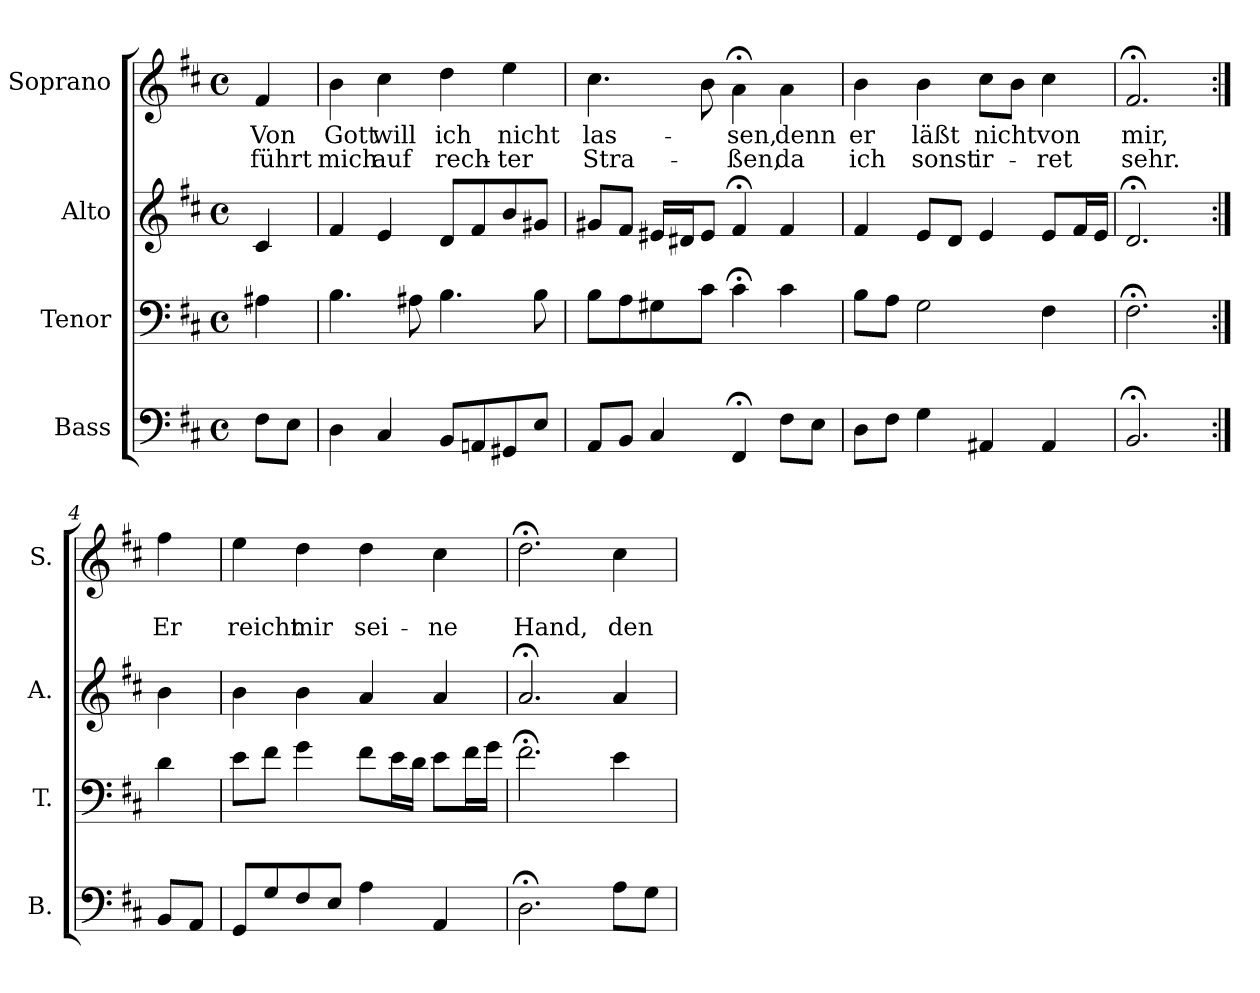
**kern	**kern	**kern	**kern	**text	**text
*part4	*part3	*part2	*part1	*part1	*part1
*staff4	*staff3	*staff2	*staff1	*staff1	*staff1
*I"Bass	*I"Tenor	*I"Alto	*I"Soprano	*	*
*I'B.	*I'T.	*I'A.	*I'S.	*	*
*clefF4	*clefF4	*clefG2	*clefG2	*	*
*k[f#c#]	*k[f#c#]	*k[f#c#]	*k[f#c#]	*	*
*b:	*b:	*b:	*b:	*	*
*M4/4	*M4/4	*M4/4	*M4/4	*	*
*met(c)	*met(c)	*met(c)	*met(c)	*	*
=	=	=	=	=	=
8F#\L	4A#X\	4c#/	4f#/	Von	führt
8E\J	.	.	.	.	.
=1	=1	=1	=1	=1	=1
4D\	4.B\	4f#/	4b\	Gott	mich
4C#/	.	4e/	4cc#\	will	auf
.	8A#X\	.	.	.	.
8BB/L	4.B\	8d/L	4dd\	ich	rech-
8AAn/	.	8f#/	.	.	.
8GG#X/	.	8b/	4ee\	nicht	-ter
8E/J	8B\	8g#X/J	.	.	.
=2	=2	=2	=2	=2	=2
8AA/L	8B\L	8g#X/L	4.cc#\	las-	Stra-
8BB/J	8A\	8f#/J	.	.	.
4C#/	8G#X\	16e#X/LL	.	.	.
.	.	16d#X/J	.	.	.
.	8c#\J	8e#/J	8b\	.	.
4FF#;</	4c#;<\	4f#;</	4a;<\	-sen,	-ßen,
8F#\L	4c#\	4f#/	4a\	denn	da
8E\J	.	.	.	.	.
=3	=3	=3	=3	=3	=3
8D\L	8B\L	4f#/	4b\	er	ich
8F#\J	8A\J	.	.	.	.
4G\	2G\	8e/L	4b\	läßt	sonst
.	.	8d/J	.	.	.
4AA#X/	.	4e/	8cc#\L	nicht	ir-
.	.	.	8b\J	.	.
4AA#/	4F#\	8e/L	4cc#\	von	-ret
.	.	16f#/L	.	.	.
.	.	16e/JJ	.	.	.
=4	=4	=4	=4	=4	=4
2.BB;</	2.F#;<\	2.d;</	2.f#;</	mir,	sehr.
!!LO:LB:g=z
=4a:|!	=4a:|!	=4a:|!	=4a:|!	=4a:|!	=4a:|!
8BB/L	4d\	4b\	4ff#\	.	Er
8AA/J	.	.	.	.	.
=5	=5	=5	=5	=5	=5
8GG/L	8e\L	4b\	4ee\	.	reicht
8G/	8f#\J	.	.	.	.
8F#/	4g\	4b\	4dd\	.	mir
8E/J	.	.	.	.	.
4A\	8f#\L	4a/	4dd\	.	sei-
.	16e\L	.	.	.	.
.	16d\JJ	.	.	.	.
4AA/	8e\L	4a/	4cc#\	.	-ne
.	16f#\L	.	.	.	.
.	16g\JJ	.	.	.	.
=6	=6	=6	=6	=6	=6
2.D;<\	2.f#;<\	2.a;</	2.dd;<\	.	Hand,
8A\L	4e\	4a/	4cc#\	.	den
8G\J	.	.	.	.	.
=	=	=	=	=	=
*-	*-	*-	*-	*-	*-
